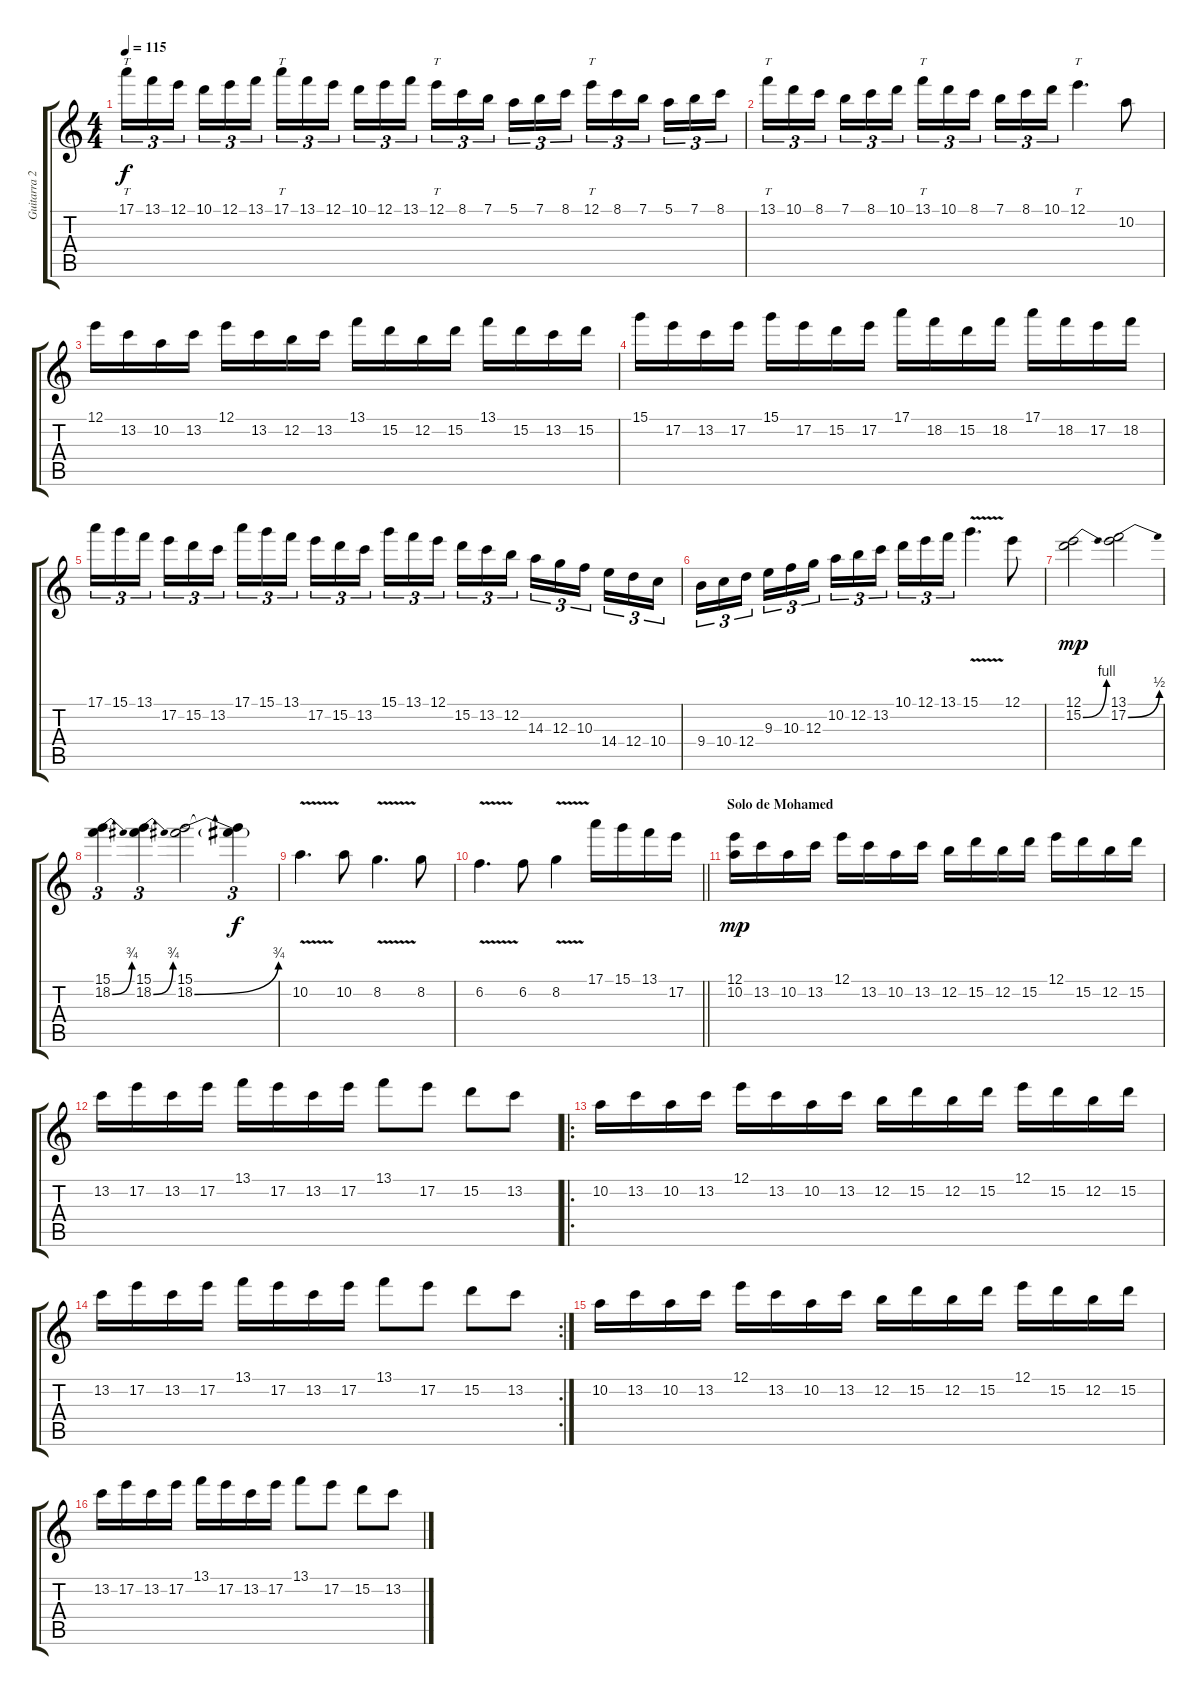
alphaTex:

\track ("Guitarra 2" "Guitarra 2") {instrument overdrivenguitar}
\staff {score tabs}
\tuning (E4 B3 G3 D3 A2 E2) {hide}
\ts (4 4)
\tempo 115
\clef g2
\ks c
17.1.16{tt tu (3 2) dy f} 13.1.16{tu (3 2)} 12.1.16{tu (3 2) beam splitsecondary} 10.1.16{tu (3 2)} 12.1.16{tu (3 2)} 13.1.16{tu (3 2)} 17.1.16{tt tu (3 2)} 13.1.16{tu (3 2)} 12.1.16{tu (3 2) beam splitsecondary} 10.1.16{tu (3 2)} 12.1.16{tu (3 2)} 13.1.16{tu (3 2)} 12.1.16{tt tu (3 2)} 8.1.16{tu (3 2)} 7.1.16{tu (3 2) beam splitsecondary} 5.1.16{tu (3 2)} 7.1.16{tu (3 2)} 8.1.16{tu (3 2)} 12.1.16{tt tu (3 2)} 8.1.16{tu (3 2)} 7.1.16{tu (3 2) beam splitsecondary} 5.1.16{tu (3 2)} 7.1.16{tu (3 2)} 8.1.16{tu (3 2)} |
13.1.16{tt tu (3 2)} 10.1.16{tu (3 2)} 8.1.16{tu (3 2) beam splitsecondary} 7.1.16{tu (3 2)} 8.1.16{tu (3 2)} 10.1.16{tu (3 2)} 13.1.16{tt tu (3 2)} 10.1.16{tu (3 2)} 8.1.16{tu (3 2) beam splitsecondary} 7.1.16{tu (3 2)} 8.1.16{tu (3 2)} 10.1.16{tu (3 2)} 12.1.4{tt d} 10.2.8 |
12.1.16 13.2.16 10.2.16 13.2.16 12.1.16 13.2.16 12.2.16 13.2.16 13.1.16 15.2.16 12.2.16 15.2.16 13.1.16 15.2.16 13.2.16 15.2.16 |
15.1.16 17.2.16 13.2.16 17.2.16 15.1.16 17.2.16 15.2.16 17.2.16 17.1.16 18.2.16 15.2.16 18.2.16 17.1.16 18.2.16 17.2.16 18.2.16 |
17.1.16{tu (3 2)} 15.1.16{tu (3 2)} 13.1.16{tu (3 2) beam splitsecondary} 17.2.16{tu (3 2)} 15.2.16{tu (3 2)} 13.2.16{tu (3 2)} 17.1.16{tu (3 2)} 15.1.16{tu (3 2)} 13.1.16{tu (3 2) beam splitsecondary} 17.2.16{tu (3 2)} 15.2.16{tu (3 2)} 13.2.16{tu (3 2)} 15.1.16{tu (3 2)} 13.1.16{tu (3 2)} 12.1.16{tu (3 2) beam splitsecondary} 15.2.16{tu (3 2)} 13.2.16{tu (3 2)} 12.2.16{tu (3 2)} 14.3.16{tu (3 2)} 12.3.16{tu (3 2)} 10.3.16{tu (3 2) beam splitsecondary} 14.4.16{tu (3 2)} 12.4.16{tu (3 2)} 10.4.16{tu (3 2)} |
9.4.16{tu (3 2)} 10.4.16{tu (3 2)} 12.4.16{tu (3 2) beam splitsecondary} 9.3.16{tu (3 2)} 10.3.16{tu (3 2)} 12.3.16{tu (3 2)} 10.2.16{tu (3 2)} 12.2.16{tu (3 2)} 13.2.16{tu (3 2) beam splitsecondary} 10.1.16{tu (3 2)} 12.1.16{tu (3 2)} 13.1.16{tu (3 2)} 15.1{v}.4{d} 12.1.8 |
(12.1 15.2{be (bend 0 0 60 4)}).2{dy mp} (13.1 17.2{be (bend 0 0 60 2)}).2 |
(15.1 18.2{be (bend 0 0 60 3)}).4{tu (3 2)} (15.1 18.2{be (bend 0 0 60 3)}).4{tu (3 2)} (15.1 18.2{be (bend 0 0 60 3)}).2 (15.1{t} 18.2{t}).4{tu (3 2) dy f} |
10.2{v}.4{d} 10.2.8 8.2{v}.4{d} 8.2.8 |
\barLineRight lightlight
6.2{v}.4{d} 6.2.8 8.2{v}.4 17.1.16 15.1.16 13.1.16 17.2.16 |
\section ("" "Solo de Mohamed")
(12.1 10.2).16{dy mp} 13.2.16 10.2.16 13.2.16 12.1.16 13.2.16 10.2.16 13.2.16 12.2.16 15.2.16 12.2.16 15.2.16 12.1.16 15.2.16 12.2.16 15.2.16 |
13.2.16 17.2.16 13.2.16 17.2.16 13.1.16 17.2.16 13.2.16 17.2.16 13.1.8 17.2.8 15.2.8 13.2.8 |
\ro
10.2.16 13.2.16 10.2.16 13.2.16 12.1.16 13.2.16 10.2.16 13.2.16 12.2.16 15.2.16 12.2.16 15.2.16 12.1.16 15.2.16 12.2.16 15.2.16 |
\rc 2
13.2.16 17.2.16 13.2.16 17.2.16 13.1.16 17.2.16 13.2.16 17.2.16 13.1.8 17.2.8 15.2.8 13.2.8 |
10.2.16 13.2.16 10.2.16 13.2.16 12.1.16 13.2.16 10.2.16 13.2.16 12.2.16 15.2.16 12.2.16 15.2.16 12.1.16 15.2.16 12.2.16 15.2.16 |
13.2.16 17.2.16 13.2.16 17.2.16 13.1.16 17.2.16 13.2.16 17.2.16 13.1.8 17.2.8 15.2.8 13.2.8
